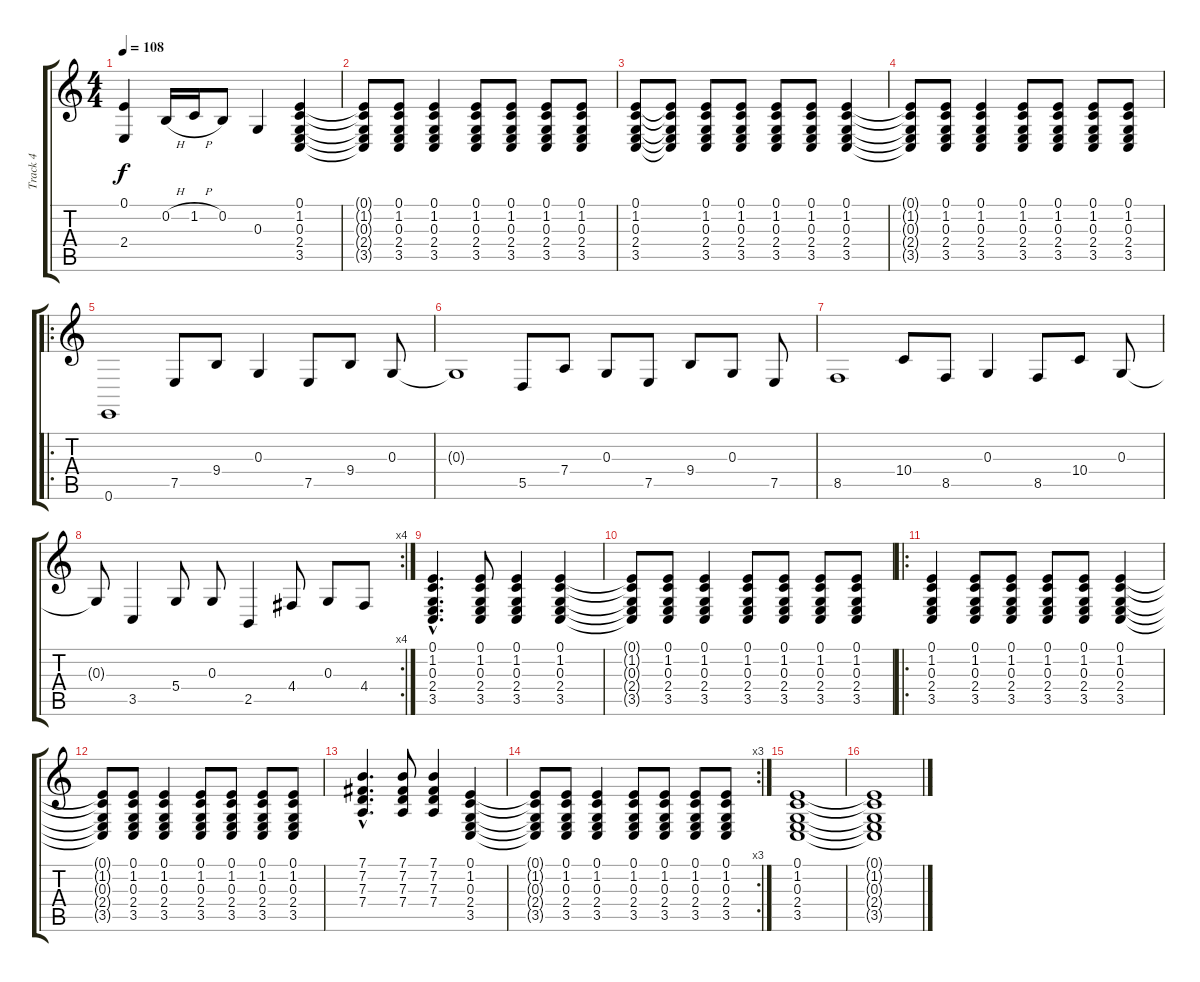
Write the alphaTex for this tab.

\track ("Track 4" "Track 4") {instrument viola}
\staff {score tabs}
\tuning (E4 B3 G3 D3 A2 E2) {hide}
\ts (4 4)
\tempo 108
\clef g2
\ks c
(0.1 2.4).4{dy f} 0.2{h}.16 1.2{h}.16 0.2.8 0.3.4 (0.1 1.2 0.3 2.4 3.5).4 |
(0.1{t} 1.2{t} 0.3{t} 2.4{t} 3.5{t}).8 (0.1 1.2 0.3 2.4 3.5).8 (0.1 1.2 0.3 2.4 3.5).4 (0.1 1.2 0.3 2.4 3.5).8 (0.1 1.2 0.3 2.4 3.5).8 (0.1 1.2 0.3 2.4 3.5).8 (0.1 1.2 0.3 2.4 3.5).8 |
(0.1 1.2 0.3 2.4 3.5).8 (0.1{t} 1.2{t} 0.3{t} 2.4{t} 3.5{t}).8 (0.1 1.2 0.3 2.4 3.5).8 (0.1 1.2 0.3 2.4 3.5).8 (0.1 1.2 0.3 2.4 3.5).8 (0.1 1.2 0.3 2.4 3.5).8 (0.1 1.2 0.3 2.4 3.5).4 |
(0.1{t} 1.2{t} 0.3{t} 2.4{t} 3.5{t}).8 (0.1 1.2 0.3 2.4 3.5).8 (0.1 1.2 0.3 2.4 3.5).4 (0.1 1.2 0.3 2.4 3.5).8 (0.1 1.2 0.3 2.4 3.5).8 (0.1 1.2 0.3 2.4 3.5).8 (0.1 1.2 0.3 2.4 3.5).8 |
\ro
0.6.1 7.5.8 9.4.8 0.3.4 7.5.8 9.4.8 0.3.8 |
0.3{t}.1 5.5.8 7.4.8 0.3.8 7.5.8 9.4.8 0.3.8 7.5.8 |
8.5.1 10.4.8 8.5.8 0.3.4 8.5.8 10.4.8 0.3.8 |
\rc 4
0.3{t}.8 3.5.4 5.4.8 0.3.8 2.5.4 4.4.8 0.3.8 4.4.8 |
(0.1{hac} 1.2{hac} 0.3{hac} 2.4{hac} 3.5{hac}).4{d} (0.1 1.2 0.3 2.4 3.5).8 (0.1 1.2 0.3 2.4 3.5).4 (0.1 1.2 0.3 2.4 3.5).4 |
(0.1{t} 1.2{t} 0.3{t} 2.4{t} 3.5{t}).8 (0.1 1.2 0.3 2.4 3.5).8 (0.1 1.2 0.3 2.4 3.5).4 (0.1 1.2 0.3 2.4 3.5).8 (0.1 1.2 0.3 2.4 3.5).8 (0.1 1.2 0.3 2.4 3.5).8 (0.1 1.2 0.3 2.4 3.5).8 |
\ro
(0.1 1.2 0.3 2.4 3.5).4 (0.1 1.2 0.3 2.4 3.5).8 (0.1 1.2 0.3 2.4 3.5).8 (0.1 1.2 0.3 2.4 3.5).8 (0.1 1.2 0.3 2.4 3.5).8 (0.1 1.2 0.3 2.4 3.5).4 |
(0.1{t} 1.2{t} 0.3{t} 2.4{t} 3.5{t}).8 (0.1 1.2 0.3 2.4 3.5).8 (0.1 1.2 0.3 2.4 3.5).4 (0.1 1.2 0.3 2.4 3.5).8 (0.1 1.2 0.3 2.4 3.5).8 (0.1 1.2 0.3 2.4 3.5).8 (0.1 1.2 0.3 2.4 3.5).8 |
(7.1{hac} 7.2{hac} 7.3{hac} 7.4{hac}).4{d} (7.1 7.2 7.3 7.4).8 (7.1 7.2 7.3 7.4).4 (0.1 1.2 0.3 2.4 3.5).4 |
\rc 3
(0.1{t} 1.2{t} 0.3{t} 2.4{t} 3.5{t}).8 (0.1 1.2 0.3 2.4 3.5).8 (0.1 1.2 0.3 2.4 3.5).4 (0.1 1.2 0.3 2.4 3.5).8 (0.1 1.2 0.3 2.4 3.5).8 (0.1 1.2 0.3 2.4 3.5).8 (0.1 1.2 0.3 2.4 3.5).8 |
(0.1 1.2 0.3 2.4 3.5).1 |
(0.1{t} 1.2{t} 0.3{t} 2.4{t} 3.5{t}).1
